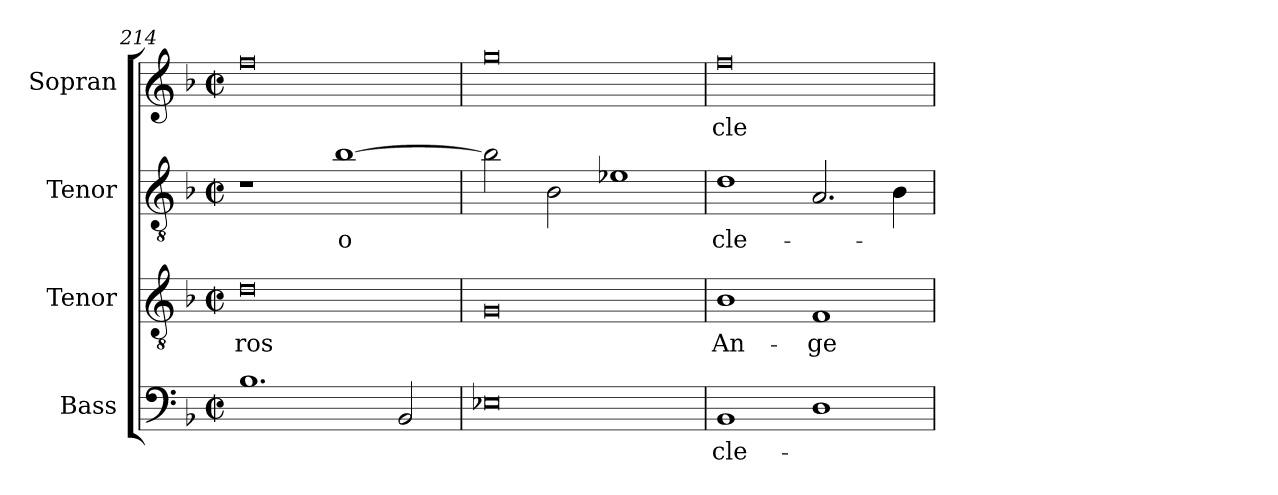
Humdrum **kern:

**kern	**text	**kern	**text	**kern	**text	**kern	**text
*part4	*part4	*part3	*part3	*part2	*part2	*part1	*part1
*staff4	*staff4	*staff3	*staff3	*staff2	*staff2	*staff1	*staff1
*I"Bass	*	*I"Tenor	*	*I"Tenor	*	*I"Sopran	*
*	*	*I'Tenor	*	*	*	*	*
!!LO:LB:g=z
*clefF4	*	*clefGv2	*	*clefGv2	*	*clefG2	*
*	*	*ITrd7c12	*	*ITrd7c12	*	*	*
*k[b-]	*	*k[b-]	*	*k[b-]	*	*k[b-]	*
*F:	*	*F:	*	*F:	*	*F:	*
*M2/2	*	*M2/2	*	*M2/2	*	*M2/2	*
*met(c|)	*	*met(c|)	*	*met(c|)	*	*met(c|)	*
=214	=214	=214	=214	=214	=214	=214	=214
!	!	!	!LO:LY:b:color=#000000	!	!	!	!
1.B-i	.	0Di	-ros	1r	.	0ffi	.
!	!	!	!	!	!LO:LY:b:color=#000000	!	!
.	.	.	.	[>1B-i	o	.	.
2BB-i/	.	.	.	.	.	.	.
=215	=215	=215	=215	=215	=215	=215	=215
0E-Xi	.	0GGi	.	2B-i\]	.	0ggi	.
.	.	.	.	2BB-i\	.	.	.
.	.	.	.	1E-Xi	.	.	.
=216	=216	=216	=216	=216	=216	=216	=216
!	!LO:LY:b:color=#000000	!	!	!	!	!	!
!	!	!	!LO:LY:b:color=#000000	!	!	!	!
!	!	!	!	!	!LO:LY:b:color=#000000	!	!
!	!	!	!	!	!	!	!LO:LY:b:color=#000000
1BB-i	cle-	1BB-i	An-	1Di	cle-	0ffi	cle-
!	!	!	!LO:LY:b:color=#000000	!	!	!	!
1Di	.	1FFi	-ge-	2.AAi/	.	.	.
.	.	.	.	4BB-i\	.	.	.
=	=	=	=	=	=	=	=
*-	*-	*-	*-	*-	*-	*-	*-
